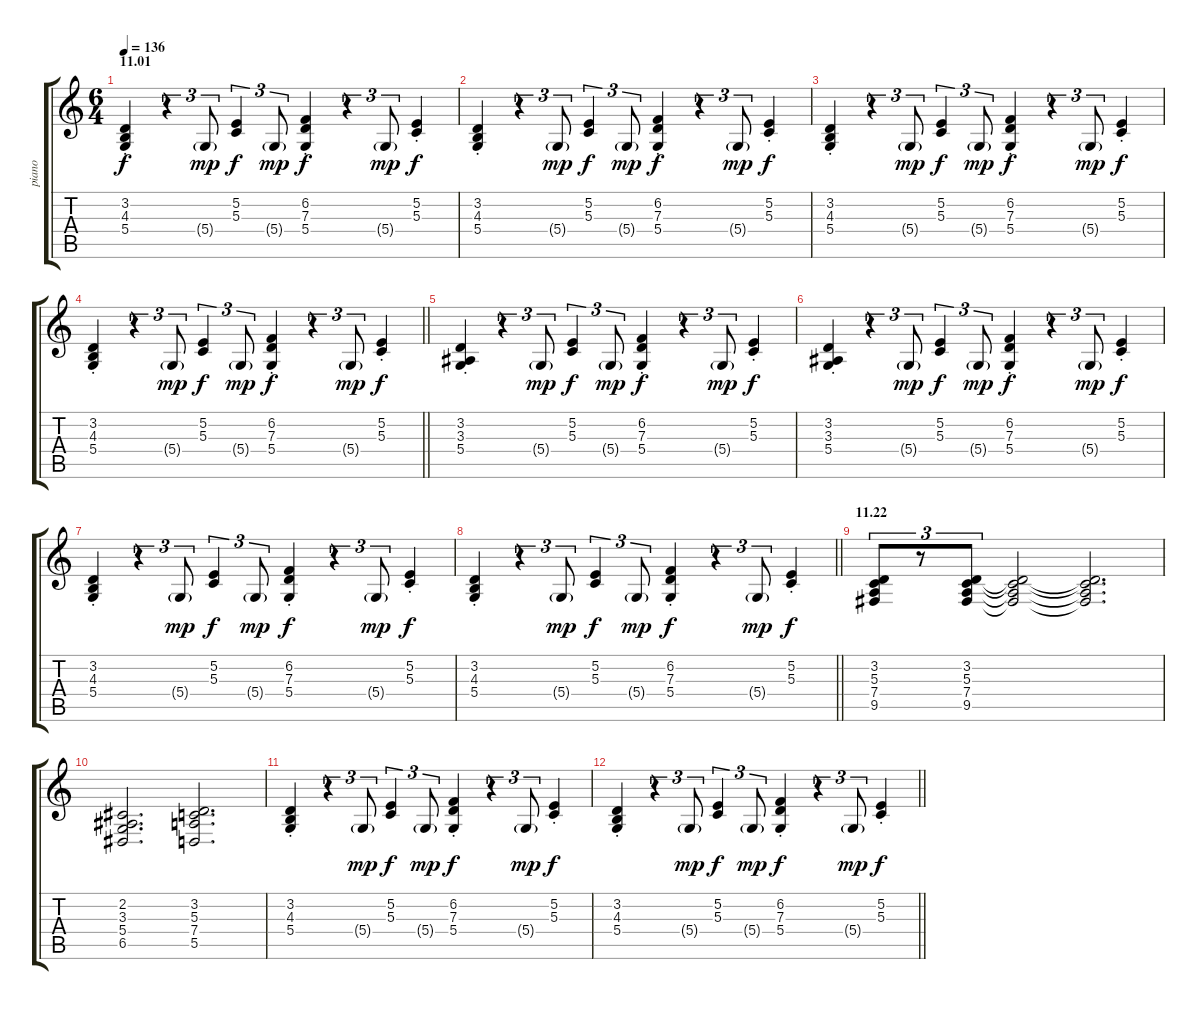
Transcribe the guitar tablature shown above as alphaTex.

\track ("piano" "piano") {instrument acousticgrandpiano}
\staff {score tabs}
\tuning (E4 B3 G3 D3 A2 E2) {hide}
\ts (6 4)
\section ("" "11.01")
\tempo 136
\clef g2
\ks c
(3.2{st} 4.3{st} 5.4{st}).4{dy f} r.4{tu (3 2)} 5.4{g}.8{tu (3 2) dy mp} (5.2 5.3).4{tu (3 2) dy f} 5.4{g}.8{tu (3 2) dy mp} (6.2{st} 7.3{st} 5.4{st}).4{dy f} r.4{tu (3 2)} 5.4{g}.8{tu (3 2) dy mp} (5.2{st} 5.3{st}).4{dy f} |
(3.2{st} 4.3{st} 5.4{st}).4 r.4{tu (3 2)} 5.4{g}.8{tu (3 2) dy mp} (5.2 5.3).4{tu (3 2) dy f} 5.4{g}.8{tu (3 2) dy mp} (6.2{st} 7.3{st} 5.4{st}).4{dy f} r.4{tu (3 2)} 5.4{g}.8{tu (3 2) dy mp} (5.2{st} 5.3{st}).4{dy f} |
(3.2{st} 4.3{st} 5.4{st}).4 r.4{tu (3 2)} 5.4{g}.8{tu (3 2) dy mp} (5.2 5.3).4{tu (3 2) dy f} 5.4{g}.8{tu (3 2) dy mp} (6.2{st} 7.3{st} 5.4{st}).4{dy f} r.4{tu (3 2)} 5.4{g}.8{tu (3 2) dy mp} (5.2{st} 5.3{st}).4{dy f} |
\barLineRight lightlight
(3.2{st} 4.3{st} 5.4{st}).4 r.4{tu (3 2)} 5.4{g}.8{tu (3 2) dy mp} (5.2 5.3).4{tu (3 2) dy f} 5.4{g}.8{tu (3 2) dy mp} (6.2{st} 7.3{st} 5.4{st}).4{dy f} r.4{tu (3 2)} 5.4{g}.8{tu (3 2) dy mp} (5.2{st} 5.3{st}).4{dy f} |
(3.2{st} 3.3{st} 5.4{st}).4 r.4{tu (3 2)} 5.4{g}.8{tu (3 2) dy mp} (5.2 5.3).4{tu (3 2) dy f} 5.4{g}.8{tu (3 2) dy mp} (6.2{st} 7.3{st} 5.4{st}).4{dy f} r.4{tu (3 2)} 5.4{g}.8{tu (3 2) dy mp} (5.2{st} 5.3{st}).4{dy f} |
(3.2{st} 3.3{st} 5.4{st}).4 r.4{tu (3 2)} 5.4{g}.8{tu (3 2) dy mp} (5.2 5.3).4{tu (3 2) dy f} 5.4{g}.8{tu (3 2) dy mp} (6.2{st} 7.3{st} 5.4{st}).4{dy f} r.4{tu (3 2)} 5.4{g}.8{tu (3 2) dy mp} (5.2{st} 5.3{st}).4{dy f} |
(3.2{st} 4.3{st} 5.4{st}).4 r.4{tu (3 2)} 5.4{g}.8{tu (3 2) dy mp} (5.2 5.3).4{tu (3 2) dy f} 5.4{g}.8{tu (3 2) dy mp} (6.2{st} 7.3{st} 5.4{st}).4{dy f} r.4{tu (3 2)} 5.4{g}.8{tu (3 2) dy mp} (5.2{st} 5.3{st}).4{dy f} |
\barLineRight lightlight
(3.2{st} 4.3{st} 5.4{st}).4 r.4{tu (3 2)} 5.4{g}.8{tu (3 2) dy mp} (5.2 5.3).4{tu (3 2) dy f} 5.4{g}.8{tu (3 2) dy mp} (6.2{st} 7.3{st} 5.4{st}).4{dy f} r.4{tu (3 2)} 5.4{g}.8{tu (3 2) dy mp} (5.2{st} 5.3{st}).4{dy f} |
\section ("" "11.22")
(3.2 5.3 7.4 9.5).8{tu (3 2)} r.8{tu (3 2)} (3.2 5.3 7.4 9.5).8{tu (3 2)} (3.2{t} 5.3{t} 7.4{t} 9.5{t}).2 (3.2{t} 5.3{t} 7.4{t} 9.5{t}).2{d} |
(2.2 3.3 5.4 6.5).2{d} (3.2 5.3 7.4 5.5).2{d} |
(3.2{st} 4.3{st} 5.4{st}).4 r.4{tu (3 2)} 5.4{g}.8{tu (3 2) dy mp} (5.2 5.3).4{tu (3 2) dy f} 5.4{g}.8{tu (3 2) dy mp} (6.2{st} 7.3{st} 5.4{st}).4{dy f} r.4{tu (3 2)} 5.4{g}.8{tu (3 2) dy mp} (5.2{st} 5.3{st}).4{dy f} |
\barLineRight lightlight
(3.2{st} 4.3{st} 5.4{st}).4 r.4{tu (3 2)} 5.4{g}.8{tu (3 2) dy mp} (5.2 5.3).4{tu (3 2) dy f} 5.4{g}.8{tu (3 2) dy mp} (6.2{st} 7.3{st} 5.4{st}).4{dy f} r.4{tu (3 2)} 5.4{g}.8{tu (3 2) dy mp} (5.2{st} 5.3{st}).4{dy f}
